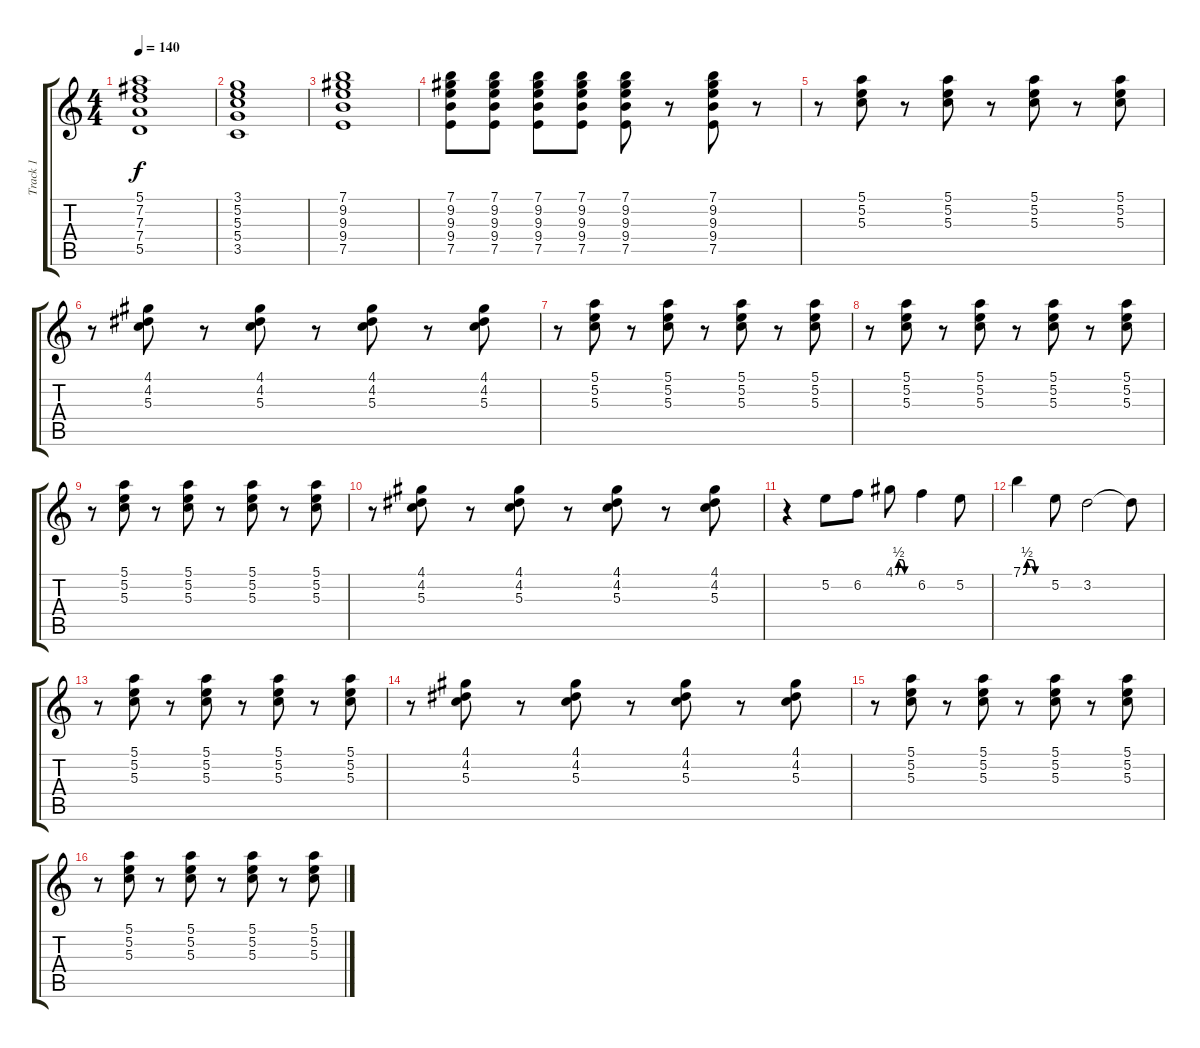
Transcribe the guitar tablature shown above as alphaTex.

\track ("Track 1" "Track 1") {instrument acousticguitarsteel}
\staff {score tabs}
\tuning (E4 B3 G3 D3 A2 E2) {hide}
\ts (4 4)
\tempo 140
\clef g2
\ks c
(5.1 7.2 7.3 7.4 5.5).1{dy f} |
(3.1 5.2 5.3 5.4 3.5).1 |
(7.1 9.2 9.3 9.4 7.5).1 |
(7.1 9.2 9.3 9.4 7.5).8 (7.1 9.2 9.3 9.4 7.5).8 (7.1 9.2 9.3 9.4 7.5).8 (7.1 9.2 9.3 9.4 7.5).8 (7.1 9.2 9.3 9.4 7.5).8 r.8 (7.1 9.2 9.3 9.4 7.5).8 r.8 |
r.8 (5.1 5.2 5.3).8 r.8 (5.1 5.2 5.3).8 r.8 (5.1 5.2 5.3).8 r.8 (5.1 5.2 5.3).8 |
r.8 (4.1 4.2 5.3).8 r.8 (4.1 4.2 5.3).8 r.8 (4.1 4.2 5.3).8 r.8 (4.1 4.2 5.3).8 |
r.8 (5.1 5.2 5.3).8 r.8 (5.1 5.2 5.3).8 r.8 (5.1 5.2 5.3).8 r.8 (5.1 5.2 5.3).8 |
r.8 (5.1 5.2 5.3).8 r.8 (5.1 5.2 5.3).8 r.8 (5.1 5.2 5.3).8 r.8 (5.1 5.2 5.3).8 |
r.8 (5.1 5.2 5.3).8 r.8 (5.1 5.2 5.3).8 r.8 (5.1 5.2 5.3).8 r.8 (5.1 5.2 5.3).8 |
r.8 (4.1 4.2 5.3).8 r.8 (4.1 4.2 5.3).8 r.8 (4.1 4.2 5.3).8 r.8 (4.1 4.2 5.3).8 |
r.4 5.2.8 6.2.8 4.1{be (custom 0 0 10 2 20 2 30 0 60 0)}.8 6.2.4 5.2.8 |
7.1{be (custom 0 0 10 2 20 2 30 0 60 0)}.4 5.2.8 3.2.2 3.2{t}.8 |
r.8 (5.1 5.2 5.3).8 r.8 (5.1 5.2 5.3).8 r.8 (5.1 5.2 5.3).8 r.8 (5.1 5.2 5.3).8 |
r.8 (4.1 4.2 5.3).8 r.8 (4.1 4.2 5.3).8 r.8 (4.1 4.2 5.3).8 r.8 (4.1 4.2 5.3).8 |
r.8 (5.1 5.2 5.3).8 r.8 (5.1 5.2 5.3).8 r.8 (5.1 5.2 5.3).8 r.8 (5.1 5.2 5.3).8 |
r.8 (5.1 5.2 5.3).8 r.8 (5.1 5.2 5.3).8 r.8 (5.1 5.2 5.3).8 r.8 (5.1 5.2 5.3).8
